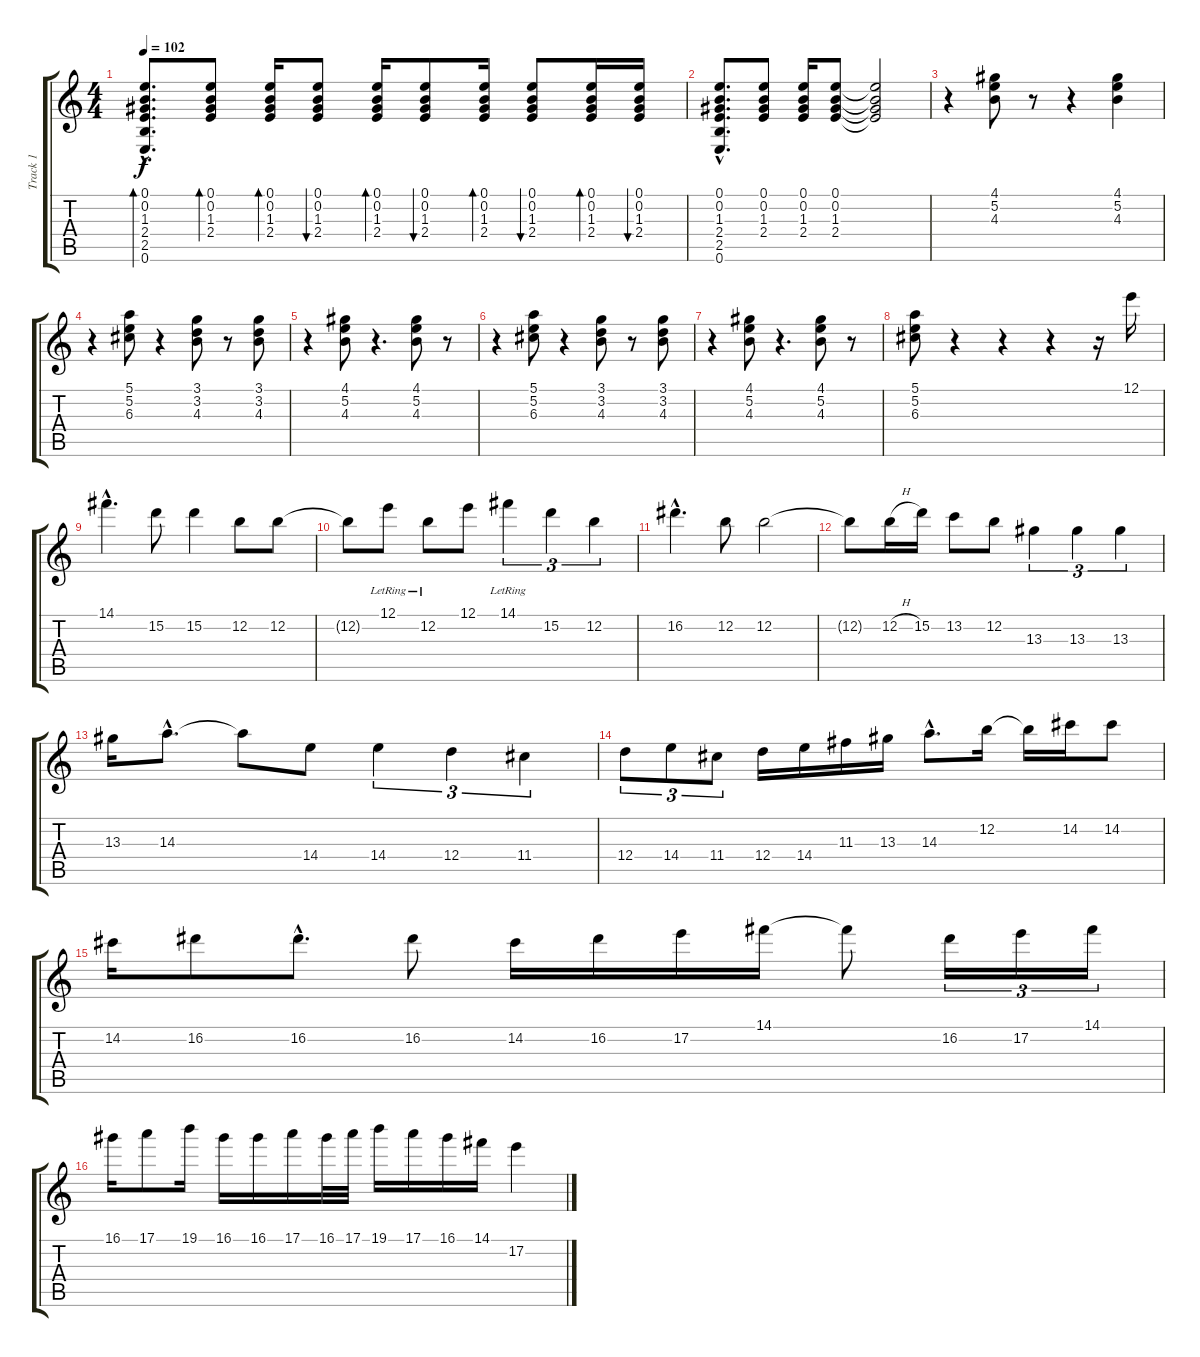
\track ("Track 1" "Track 1") {instrument acousticguitarsteel}
\staff {score tabs}
\tuning (E4 B3 G3 D3 A2 E2) {hide}
\ts (4 4)
\tempo 102
\clef g2
\ks c
(0.1{hac} 0.2{hac} 1.3{hac} 2.4{hac} 2.5{hac} 0.6{hac}).8{d bd 60 dy f} (0.1 0.2 1.3 2.4).8{bd 60} (0.1 0.2 1.3 2.4).16{bd 60} (0.1 0.2 1.3 2.4).8{bu 60} (0.1 0.2 1.3 2.4).16{bd 60} (0.1 0.2 1.3 2.4).8{bu 60} (0.1 0.2 1.3 2.4).16{bd 60} (0.1 0.2 1.3 2.4).8{bu 60} (0.1 0.2 1.3 2.4).16{bd 60} (0.1 0.2 1.3 2.4).16{bu 60} |
(0.1{hac} 0.2{hac} 1.3{hac} 2.4{hac} 2.5{hac} 0.6{hac}).8{d} (0.1 0.2 1.3 2.4).8 (0.1 0.2 1.3 2.4).16 (0.1 0.2 1.3 2.4).8 (0.1{t} 0.2{t} 1.3{t} 2.4{t}).2 |
r.4{volume 13 instrument electricguitarmuted} (4.1 5.2 4.3).8 r.8 r.4 (4.1 5.2 4.3).4 |
r.4 (5.1 5.2 6.3).8 r.4 (3.1 3.2 4.3).8 r.8 (3.1 3.2 4.3).8 |
r.4 (4.1 5.2 4.3).8 r.4{d} (4.1 5.2 4.3).8 r.8 |
r.4 (5.1 5.2 6.3).8 r.4 (3.1 3.2 4.3).8 r.8 (3.1 3.2 4.3).8 |
r.4 (4.1 5.2 4.3).8 r.4{d} (4.1 5.2 4.3).8 r.8 |
(5.1 5.2 6.3).8 r.4 r.4 r.4 r.16 12.1.16{volume 13 instrument distortionguitar} |
14.1{hac}.4{d} 15.2.8 15.2.4 12.2.8 12.2.8 |
12.2{t}.8 12.1{lr}.8 12.2{lr}.8 12.1.8 14.1{lr}.4{tu (3 2)} 15.2.4{tu (3 2)} 12.2.4{tu (3 2)} |
16.2{hac}.4{d} 12.2.8 12.2.2 |
12.2{t}.8 12.2{h}.16 15.2.16 13.2.8 12.2.8 13.3.4{tu (3 2)} 13.3.4{tu (3 2)} 13.3.4{tu (3 2)} |
13.3.16 14.3{hac}.8{d} 14.3{t}.8 14.4.8 14.4.4{tu (3 2)} 12.4.4{tu (3 2)} 11.4.4{tu (3 2)} |
12.4.8{tu (3 2)} 14.4.8{tu (3 2)} 11.4.8{tu (3 2)} 12.4.16 14.4.16 11.3.16 13.3.16 14.3{hac}.8{d} 12.2.16 12.2{t}.16 14.2.16 14.2.8 |
14.2.16 16.2.8 16.2{hac}.8{d} 16.2.8 14.2.16 16.2.16 17.2.16 14.1.16 14.1{t}.8 16.2.16{tu (3 2)} 17.2.16{tu (3 2)} 14.1.16{tu (3 2)} |
16.1.16 17.1.8 19.1.16 16.1.16 16.1.16 17.1.16 16.1.32 17.1.32 19.1.16 17.1.16 16.1.16 14.1.16 17.2.4
